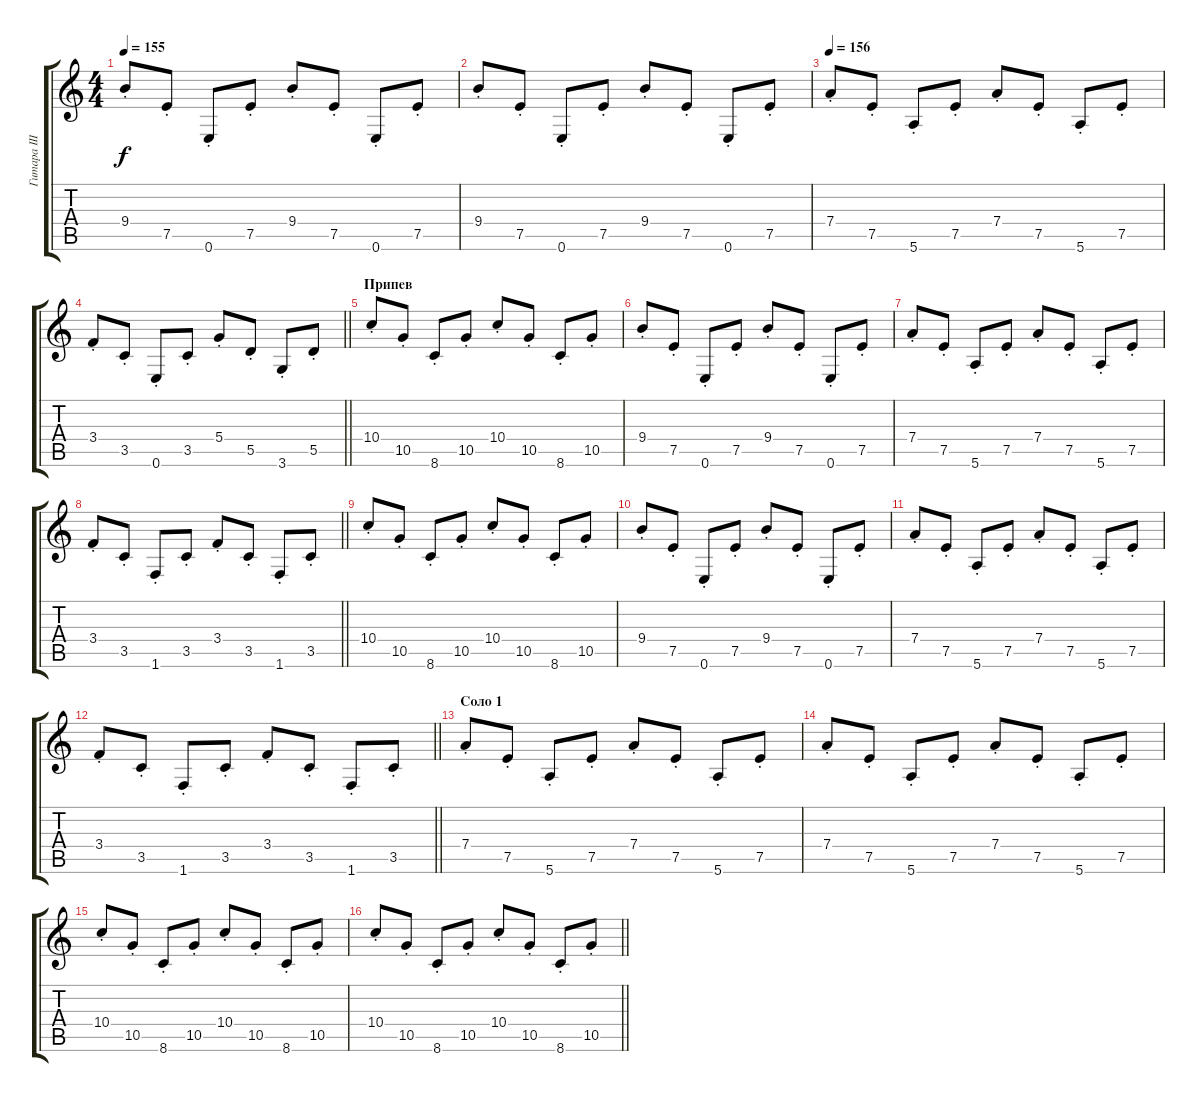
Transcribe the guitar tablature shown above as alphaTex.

\track ("Гитара III" "Гитара III") {instrument electricguitarclean}
\staff {score tabs}
\tuning (E4 B3 G3 D3 A2 E2) {hide}
\ts (4 4)
\tempo 155
\clef g2
\ks c
9.4{st}.8{dy f} 7.5{st}.8 0.6{st}.8 7.5{st}.8 9.4{st}.8 7.5{st}.8 0.6{st}.8 7.5{st}.8 |
9.4{st}.8 7.5{st}.8 0.6{st}.8 7.5{st}.8 9.4{st}.8 7.5{st}.8 0.6{st}.8 7.5{st}.8 |
\tempo 156
7.4{st}.8 7.5{st}.8 5.6{st}.8 7.5{st}.8 7.4{st}.8 7.5{st}.8 5.6{st}.8 7.5{st}.8 |
\barLineRight lightlight
3.4{st}.8 3.5{st}.8 0.6{st}.8 3.5{st}.8 5.4{st}.8 5.5{st}.8 3.6{st}.8 5.5{st}.8 |
\section ("" "Припев")
10.4{st}.8 10.5{st}.8 8.6{st}.8 10.5{st}.8 10.4{st}.8 10.5{st}.8 8.6{st}.8 10.5{st}.8 |
9.4{st}.8 7.5{st}.8 0.6{st}.8 7.5{st}.8 9.4{st}.8 7.5{st}.8 0.6{st}.8 7.5{st}.8 |
7.4{st}.8 7.5{st}.8 5.6{st}.8 7.5{st}.8 7.4{st}.8 7.5{st}.8 5.6{st}.8 7.5{st}.8 |
\barLineRight lightlight
3.4{st}.8 3.5{st}.8 1.6{st}.8 3.5{st}.8 3.4{st}.8 3.5{st}.8 1.6{st}.8 3.5{st}.8 |
10.4{st}.8 10.5{st}.8 8.6{st}.8 10.5{st}.8 10.4{st}.8 10.5{st}.8 8.6{st}.8 10.5{st}.8 |
9.4{st}.8 7.5{st}.8 0.6{st}.8 7.5{st}.8 9.4{st}.8 7.5{st}.8 0.6{st}.8 7.5{st}.8 |
7.4{st}.8 7.5{st}.8 5.6{st}.8 7.5{st}.8 7.4{st}.8 7.5{st}.8 5.6{st}.8 7.5{st}.8 |
\barLineRight lightlight
3.4{st}.8 3.5{st}.8 1.6{st}.8 3.5{st}.8 3.4{st}.8 3.5{st}.8 1.6{st}.8 3.5{st}.8 |
\section ("" "Соло 1")
7.4{st}.8 7.5{st}.8 5.6{st}.8 7.5{st}.8 7.4{st}.8 7.5{st}.8 5.6{st}.8 7.5{st}.8 |
7.4{st}.8 7.5{st}.8 5.6{st}.8 7.5{st}.8 7.4{st}.8 7.5{st}.8 5.6{st}.8 7.5{st}.8 |
10.4{st}.8 10.5{st}.8 8.6{st}.8 10.5{st}.8 10.4{st}.8 10.5{st}.8 8.6{st}.8 10.5{st}.8 |
\barLineRight lightlight
10.4{st}.8 10.5{st}.8 8.6{st}.8 10.5{st}.8 10.4{st}.8 10.5{st}.8 8.6{st}.8 10.5{st}.8
